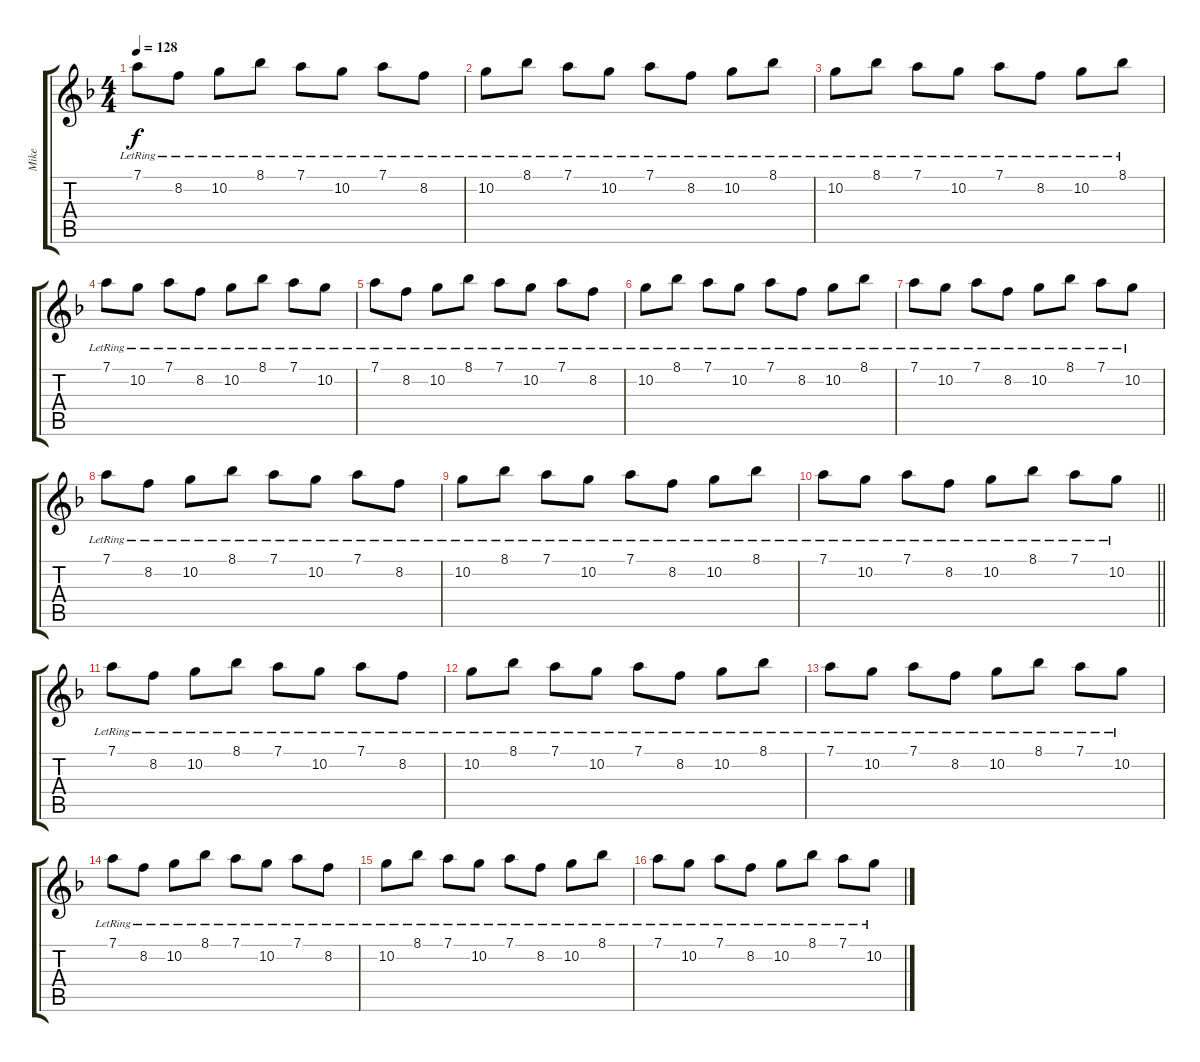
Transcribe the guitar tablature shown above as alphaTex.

\track ("Mike" "Mike") {instrument electricguitarjazz}
\staff {score tabs}
\tuning (D4 A3 F3 C3 G2 D2) {hide}
\ts (4 4)
\tempo 128
\clef g2
\ks dminor
7.1{lr}.8{dy f} 8.2{lr}.8 10.2{lr}.8 8.1{lr}.8 7.1{lr}.8 10.2{lr}.8 7.1{lr}.8 8.2{lr}.8 |
10.2{lr}.8 8.1{lr}.8 7.1{lr}.8 10.2{lr}.8 7.1{lr}.8 8.2{lr}.8 10.2{lr}.8 8.1{lr}.8 |
10.2{lr}.8 8.1{lr}.8 7.1{lr}.8 10.2{lr}.8 7.1{lr}.8 8.2{lr}.8 10.2{lr}.8 8.1{lr}.8 |
7.1{lr}.8 10.2{lr}.8 7.1{lr}.8 8.2{lr}.8 10.2{lr}.8 8.1{lr}.8 7.1{lr}.8 10.2{lr}.8 |
7.1{lr}.8 8.2{lr}.8 10.2{lr}.8 8.1{lr}.8 7.1{lr}.8 10.2{lr}.8 7.1{lr}.8 8.2{lr}.8 |
10.2{lr}.8 8.1{lr}.8 7.1{lr}.8 10.2{lr}.8 7.1{lr}.8 8.2{lr}.8 10.2{lr}.8 8.1{lr}.8 |
7.1{lr}.8 10.2{lr}.8 7.1{lr}.8 8.2{lr}.8 10.2{lr}.8 8.1{lr}.8 7.1{lr}.8 10.2{lr}.8 |
7.1{lr}.8 8.2{lr}.8 10.2{lr}.8 8.1{lr}.8 7.1{lr}.8 10.2{lr}.8 7.1{lr}.8 8.2{lr}.8 |
10.2{lr}.8 8.1{lr}.8 7.1{lr}.8 10.2{lr}.8 7.1{lr}.8 8.2{lr}.8 10.2{lr}.8 8.1{lr}.8 |
\barLineRight lightlight
7.1{lr}.8 10.2{lr}.8 7.1{lr}.8 8.2{lr}.8 10.2{lr}.8 8.1{lr}.8 7.1{lr}.8 10.2{lr}.8 |
7.1{lr}.8 8.2{lr}.8 10.2{lr}.8 8.1{lr}.8 7.1{lr}.8 10.2{lr}.8 7.1{lr}.8 8.2{lr}.8 |
10.2{lr}.8 8.1{lr}.8 7.1{lr}.8 10.2{lr}.8 7.1{lr}.8 8.2{lr}.8 10.2{lr}.8 8.1{lr}.8 |
7.1{lr}.8 10.2{lr}.8 7.1{lr}.8 8.2{lr}.8 10.2{lr}.8 8.1{lr}.8 7.1{lr}.8 10.2{lr}.8 |
7.1{lr}.8 8.2{lr}.8 10.2{lr}.8 8.1{lr}.8 7.1{lr}.8 10.2{lr}.8 7.1{lr}.8 8.2{lr}.8 |
10.2{lr}.8 8.1{lr}.8 7.1{lr}.8 10.2{lr}.8 7.1{lr}.8 8.2{lr}.8 10.2{lr}.8 8.1{lr}.8 |
7.1{lr}.8 10.2{lr}.8 7.1{lr}.8 8.2{lr}.8 10.2{lr}.8 8.1{lr}.8 7.1{lr}.8 10.2{lr}.8
